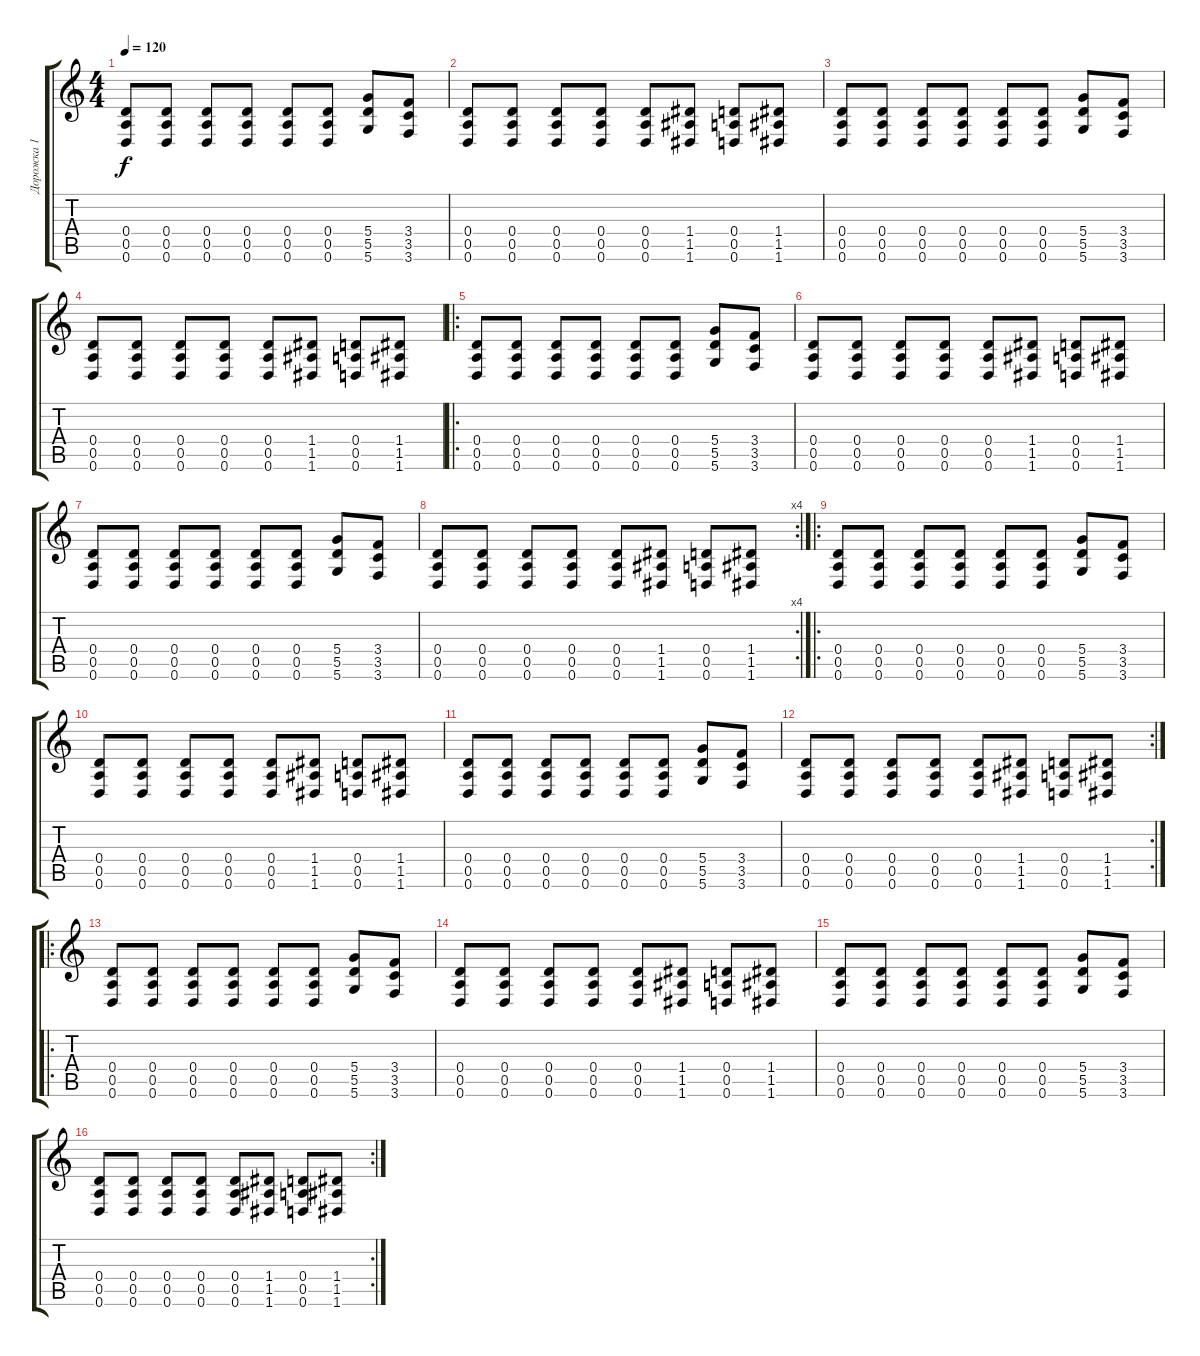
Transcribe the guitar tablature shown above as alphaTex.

\track ("Дорожка 1" "Дорожка 1") {instrument distortionguitar}
\staff {score tabs}
\tuning (E4 B3 G3 D3 A2 D2) {hide}
\ts (4 4)
\tempo 120
\clef g2
\ks c
(0.4 0.5 0.6).8{dy f} (0.4 0.5 0.6).8 (0.4 0.5 0.6).8 (0.4 0.5 0.6).8 (0.4 0.5 0.6).8 (0.4 0.5 0.6).8 (5.4 5.5 5.6).8 (3.4 3.5 3.6).8 |
(0.4 0.5 0.6).8 (0.4 0.5 0.6).8 (0.4 0.5 0.6).8 (0.4 0.5 0.6).8 (0.4 0.5 0.6).8 (1.4 1.5 1.6).8 (0.4 0.5 0.6).8 (1.4 1.5 1.6).8 |
(0.4 0.5 0.6).8 (0.4 0.5 0.6).8 (0.4 0.5 0.6).8 (0.4 0.5 0.6).8 (0.4 0.5 0.6).8 (0.4 0.5 0.6).8 (5.4 5.5 5.6).8 (3.4 3.5 3.6).8 |
(0.4 0.5 0.6).8 (0.4 0.5 0.6).8 (0.4 0.5 0.6).8 (0.4 0.5 0.6).8 (0.4 0.5 0.6).8 (1.4 1.5 1.6).8 (0.4 0.5 0.6).8 (1.4 1.5 1.6).8 |
\ro
(0.4 0.5 0.6).8 (0.4 0.5 0.6).8 (0.4 0.5 0.6).8 (0.4 0.5 0.6).8 (0.4 0.5 0.6).8 (0.4 0.5 0.6).8 (5.4 5.5 5.6).8 (3.4 3.5 3.6).8 |
(0.4 0.5 0.6).8 (0.4 0.5 0.6).8 (0.4 0.5 0.6).8 (0.4 0.5 0.6).8 (0.4 0.5 0.6).8 (1.4 1.5 1.6).8 (0.4 0.5 0.6).8 (1.4 1.5 1.6).8 |
(0.4 0.5 0.6).8 (0.4 0.5 0.6).8 (0.4 0.5 0.6).8 (0.4 0.5 0.6).8 (0.4 0.5 0.6).8 (0.4 0.5 0.6).8 (5.4 5.5 5.6).8 (3.4 3.5 3.6).8 |
\rc 4
(0.4 0.5 0.6).8 (0.4 0.5 0.6).8 (0.4 0.5 0.6).8 (0.4 0.5 0.6).8 (0.4 0.5 0.6).8 (1.4 1.5 1.6).8 (0.4 0.5 0.6).8 (1.4 1.5 1.6).8 |
\ro
(0.4 0.5 0.6).8 (0.4 0.5 0.6).8 (0.4 0.5 0.6).8 (0.4 0.5 0.6).8 (0.4 0.5 0.6).8 (0.4 0.5 0.6).8 (5.4 5.5 5.6).8 (3.4 3.5 3.6).8 |
(0.4 0.5 0.6).8 (0.4 0.5 0.6).8 (0.4 0.5 0.6).8 (0.4 0.5 0.6).8 (0.4 0.5 0.6).8 (1.4 1.5 1.6).8 (0.4 0.5 0.6).8 (1.4 1.5 1.6).8 |
(0.4 0.5 0.6).8 (0.4 0.5 0.6).8 (0.4 0.5 0.6).8 (0.4 0.5 0.6).8 (0.4 0.5 0.6).8 (0.4 0.5 0.6).8 (5.4 5.5 5.6).8 (3.4 3.5 3.6).8 |
\rc 2
(0.4 0.5 0.6).8 (0.4 0.5 0.6).8 (0.4 0.5 0.6).8 (0.4 0.5 0.6).8 (0.4 0.5 0.6).8 (1.4 1.5 1.6).8 (0.4 0.5 0.6).8 (1.4 1.5 1.6).8 |
\ro
(0.4 0.5 0.6).8 (0.4 0.5 0.6).8 (0.4 0.5 0.6).8 (0.4 0.5 0.6).8 (0.4 0.5 0.6).8 (0.4 0.5 0.6).8 (5.4 5.5 5.6).8 (3.4 3.5 3.6).8 |
(0.4 0.5 0.6).8 (0.4 0.5 0.6).8 (0.4 0.5 0.6).8 (0.4 0.5 0.6).8 (0.4 0.5 0.6).8 (1.4 1.5 1.6).8 (0.4 0.5 0.6).8 (1.4 1.5 1.6).8 |
(0.4 0.5 0.6).8 (0.4 0.5 0.6).8 (0.4 0.5 0.6).8 (0.4 0.5 0.6).8 (0.4 0.5 0.6).8 (0.4 0.5 0.6).8 (5.4 5.5 5.6).8 (3.4 3.5 3.6).8 |
\rc 2
(0.4 0.5 0.6).8 (0.4 0.5 0.6).8 (0.4 0.5 0.6).8 (0.4 0.5 0.6).8 (0.4 0.5 0.6).8 (1.4 1.5 1.6).8 (0.4 0.5 0.6).8 (1.4 1.5 1.6).8
